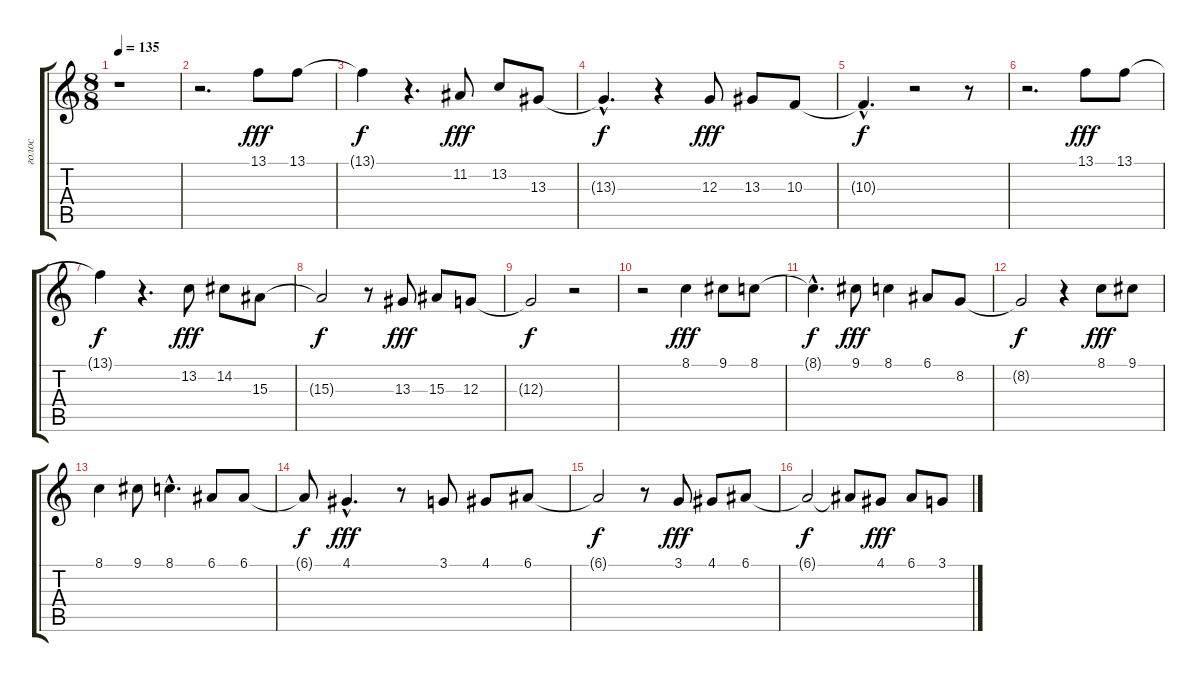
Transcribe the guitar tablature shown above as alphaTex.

\track ("голос" "голос") {instrument electricpiano2}
\staff {score tabs}
\tuning (E4 B3 G3 D3 A2 E2) {hide}
\ts (8 8)
\tempo 135
\clef g2
\ks c
r.1{dy fff} |
r.2{d} 13.1.8 13.1.8 |
13.1{t}.4{dy f} r.4{d} 11.2.8{dy fff} 13.2.8 13.3.8 |
13.3{hac t}.4{d dy f} r.4 12.3.8{dy fff} 13.3.8 10.3.8 |
10.3{hac t}.4{d dy f} r.2 r.8 |
r.2{d} 13.1.8{dy fff} 13.1.8 |
13.1{t}.4{dy f} r.4{d} 13.2.8{dy fff} 14.2.8 15.3.8 |
15.3{t}.2{dy f} r.8 13.3.8{dy fff} 15.3.8 12.3.8 |
12.3{t}.2{dy f} r.2 |
r.2 8.1.4{dy fff} 9.1.8 8.1.8 |
8.1{hac t}.4{d dy f} 9.1.8{dy fff} 8.1.4 6.1.8 8.2.8 |
8.2{t}.2{dy f} r.4 8.1.8{dy fff} 9.1.8 |
8.1.4 9.1.8 8.1{hac}.4{d} 6.1.8 6.1.8 |
6.1{t}.8{dy f} 4.1{hac}.4{d dy fff} r.8 3.1.8 4.1.8 6.1.8 |
6.1{t}.2{dy f} r.8 3.1.8{dy fff} 4.1.8 6.1.8 |
6.1{t}.2{dy f} 6.1{t}.8 4.1.8{dy fff} 6.1.8 3.1.8
